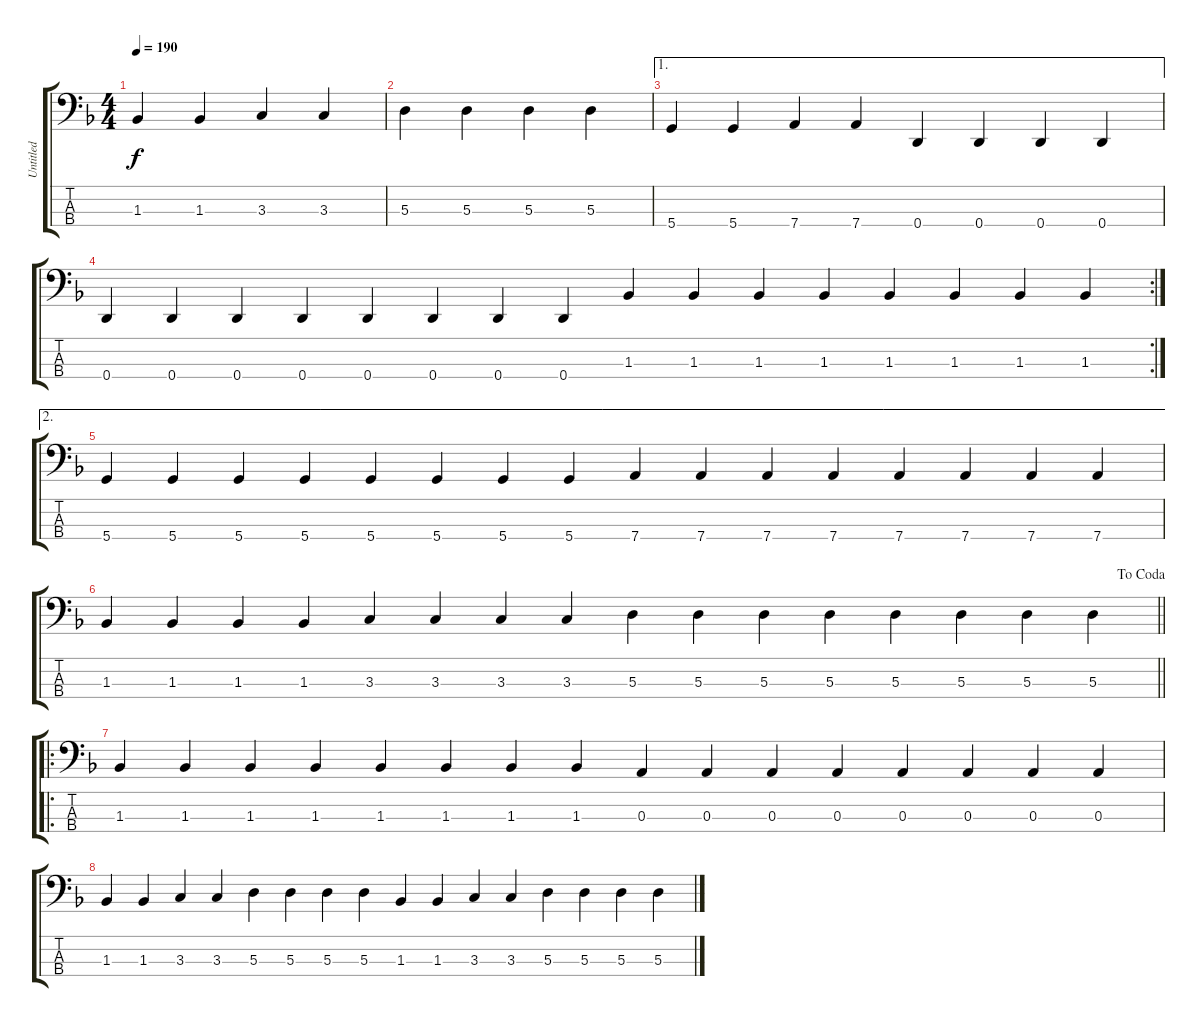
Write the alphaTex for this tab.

\track ("Untitled" "Untitled") {instrument electricbassfinger}
\staff {score tabs}
\tuning (G2 D2 A1 D1) {hide}
\ts (4 4)
\tempo 190
\clef f4
\ks f
1.3.4{dy f} 1.3.4 3.3.4 3.3.4 |
5.3.4 5.3.4 5.3.4 5.3.4 |
\ae 1
5.4.4 5.4.4 7.4.4 7.4.4 0.4.4 0.4.4 0.4.4 0.4.4 |
\rc 2
0.4.4 0.4.4 0.4.4 0.4.4 0.4.4 0.4.4 0.4.4 0.4.4 1.3.4 1.3.4 1.3.4 1.3.4 1.3.4 1.3.4 1.3.4 1.3.4 |
\ae 2
5.4.4 5.4.4 5.4.4 5.4.4 5.4.4 5.4.4 5.4.4 5.4.4 7.4.4 7.4.4 7.4.4 7.4.4 7.4.4 7.4.4 7.4.4 7.4.4 |
\jump dacoda
\barLineRight lightlight
1.3.4 1.3.4 1.3.4 1.3.4 3.3.4 3.3.4 3.3.4 3.3.4 5.3.4 5.3.4 5.3.4 5.3.4 5.3.4 5.3.4 5.3.4 5.3.4 |
\ro
1.3.4 1.3.4 1.3.4 1.3.4 1.3.4 1.3.4 1.3.4 1.3.4 0.3.4 0.3.4 0.3.4 0.3.4 0.3.4 0.3.4 0.3.4 0.3.4 |
1.3.4 1.3.4 3.3.4 3.3.4 5.3.4 5.3.4 5.3.4 5.3.4 1.3.4 1.3.4 3.3.4 3.3.4 5.3.4 5.3.4 5.3.4 5.3.4
